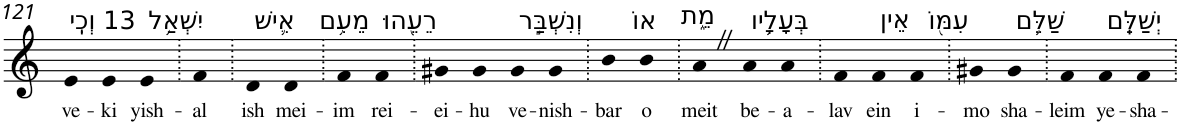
**kern	**text
*part1	*part1
*staff1	*staff1
*I"Piano	*
*I'Pno	*
!!LO:PB:g=z
*clefG2	*
*k[]	*
=121	=121
!LO:TX:a:t=13 וְכִֽי	!
!	!LO:LY:b
4e	ve-
!	!LO:LY:b
4e	-ki
!LO:TX:a:t=יִשְׁאַ֥ל	!
!	!LO:LY:b
4e	yish-
=122.	=122.
!	!LO:LY:b
4f	-al
=123.	=123.
!LO:TX:a:t=אִ֛ישׁ	!
!	!LO:LY:b
4d	ish
!LO:TX:a:t=מֵעִ֥ם	!
!	!LO:LY:b
4d	mei-
=124.	=124.
!	!LO:LY:b
4f	-im
!LO:TX:a:t=רֵעֵ֖הוּ	!
!	!LO:LY:b
4f	rei-
=125.	=125.
!	!LO:LY:b
4g#X	-ei-
!	!LO:LY:b
4g#	-hu
!LO:TX:a:t=וְנִשְׁבַּ֣ר	!
!	!LO:LY:b
4g#	ve-
!	!LO:LY:b
4g#	-nish-
=126.	=126.
!	!LO:LY:b
4b	-bar
!LO:TX:a:t=אוֹ	!
!	!LO:LY:b
4b	o
=127.	=127.
!LO:TX:a:t=מֵ֑ת	!
!	!LO:LY:b
4aZ	meit
!LO:TX:a:t=בְּעָלָ֥יו	!
!	!LO:LY:b
4a	be-
!	!LO:LY:b
4a	-a-
=128.	=128.
!	!LO:LY:b
4f	-lav
!LO:TX:a:t=אֵין	!
!	!LO:LY:b
4f	ein
!LO:TX:a:t=עִמּ֖וֹ	!
!	!LO:LY:b
4f	i-
=129.	=129.
!	!LO:LY:b
4g#X	-mo
!LO:TX:a:t=שַׁלֵּ֥ם	!
!	!LO:LY:b
4g#	sha-
=130.	=130.
!	!LO:LY:b
4f	-leim
!LO:TX:a:t=יְשַׁלֵּֽם	!
!	!LO:LY:b
4f	ye-
!	!LO:LY:b
4f	-sha-
=.	=.
*-	*-
